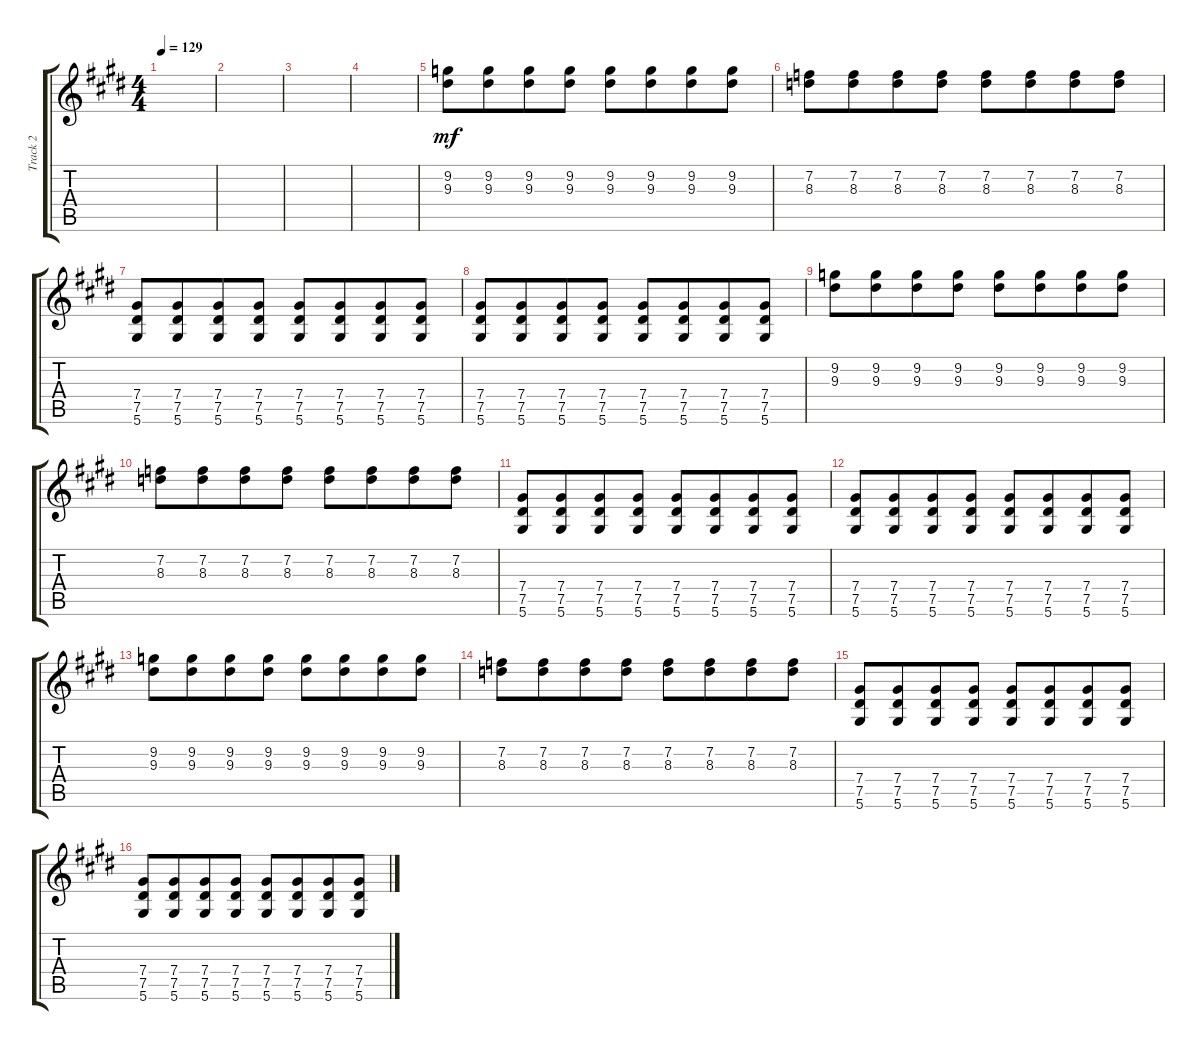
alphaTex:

\track ("Track 2" "Track 2") {instrument electricguitarclean}
\staff {score tabs}
\tuning (Eb4 Bb3 Gb3 Db3 Ab2 Eb2) {hide}
\ts (4 4)
\tempo 129
\clef g2
\ks e
|
|
|
|
(9.2 9.3).8{dy mf} (9.2 9.3).8{beam merge} (9.2 9.3).8 (9.2 9.3).8 (9.2 9.3).8 (9.2 9.3).8{beam merge} (9.2 9.3).8 (9.2 9.3).8 |
(7.2 8.3).8 (7.2 8.3).8{beam merge} (7.2 8.3).8 (7.2 8.3).8 (7.2 8.3).8 (7.2 8.3).8{beam merge} (7.2 8.3).8 (7.2 8.3).8 |
(7.4 7.5 5.6).8 (7.4 7.5 5.6).8{beam merge} (7.4 7.5 5.6).8 (7.4 7.5 5.6).8 (7.4 7.5 5.6).8 (7.4 7.5 5.6).8{beam merge} (7.4 7.5 5.6).8 (7.4 7.5 5.6).8 |
(7.4 7.5 5.6).8 (7.4 7.5 5.6).8{beam merge} (7.4 7.5 5.6).8 (7.4 7.5 5.6).8 (7.4 7.5 5.6).8 (7.4 7.5 5.6).8{beam merge} (7.4 7.5 5.6).8 (7.4 7.5 5.6).8 |
(9.2 9.3).8 (9.2 9.3).8{beam merge} (9.2 9.3).8 (9.2 9.3).8 (9.2 9.3).8 (9.2 9.3).8{beam merge} (9.2 9.3).8 (9.2 9.3).8 |
(7.2 8.3).8 (7.2 8.3).8{beam merge} (7.2 8.3).8 (7.2 8.3).8 (7.2 8.3).8 (7.2 8.3).8{beam merge} (7.2 8.3).8 (7.2 8.3).8 |
(7.4 7.5 5.6).8 (7.4 7.5 5.6).8{beam merge} (7.4 7.5 5.6).8 (7.4 7.5 5.6).8 (7.4 7.5 5.6).8 (7.4 7.5 5.6).8{beam merge} (7.4 7.5 5.6).8 (7.4 7.5 5.6).8 |
(7.4 7.5 5.6).8 (7.4 7.5 5.6).8{beam merge} (7.4 7.5 5.6).8 (7.4 7.5 5.6).8 (7.4 7.5 5.6).8 (7.4 7.5 5.6).8{beam merge} (7.4 7.5 5.6).8 (7.4 7.5 5.6).8 |
(9.2 9.3).8 (9.2 9.3).8{beam merge} (9.2 9.3).8 (9.2 9.3).8 (9.2 9.3).8 (9.2 9.3).8{beam merge} (9.2 9.3).8 (9.2 9.3).8 |
(7.2 8.3).8 (7.2 8.3).8{beam merge} (7.2 8.3).8 (7.2 8.3).8 (7.2 8.3).8 (7.2 8.3).8{beam merge} (7.2 8.3).8 (7.2 8.3).8 |
(7.4 7.5 5.6).8 (7.4 7.5 5.6).8{beam merge} (7.4 7.5 5.6).8 (7.4 7.5 5.6).8 (7.4 7.5 5.6).8 (7.4 7.5 5.6).8{beam merge} (7.4 7.5 5.6).8 (7.4 7.5 5.6).8 |
(7.4 7.5 5.6).8 (7.4 7.5 5.6).8{beam merge} (7.4 7.5 5.6).8 (7.4 7.5 5.6).8 (7.4 7.5 5.6).8 (7.4 7.5 5.6).8{beam merge} (7.4 7.5 5.6).8 (7.4 7.5 5.6).8
